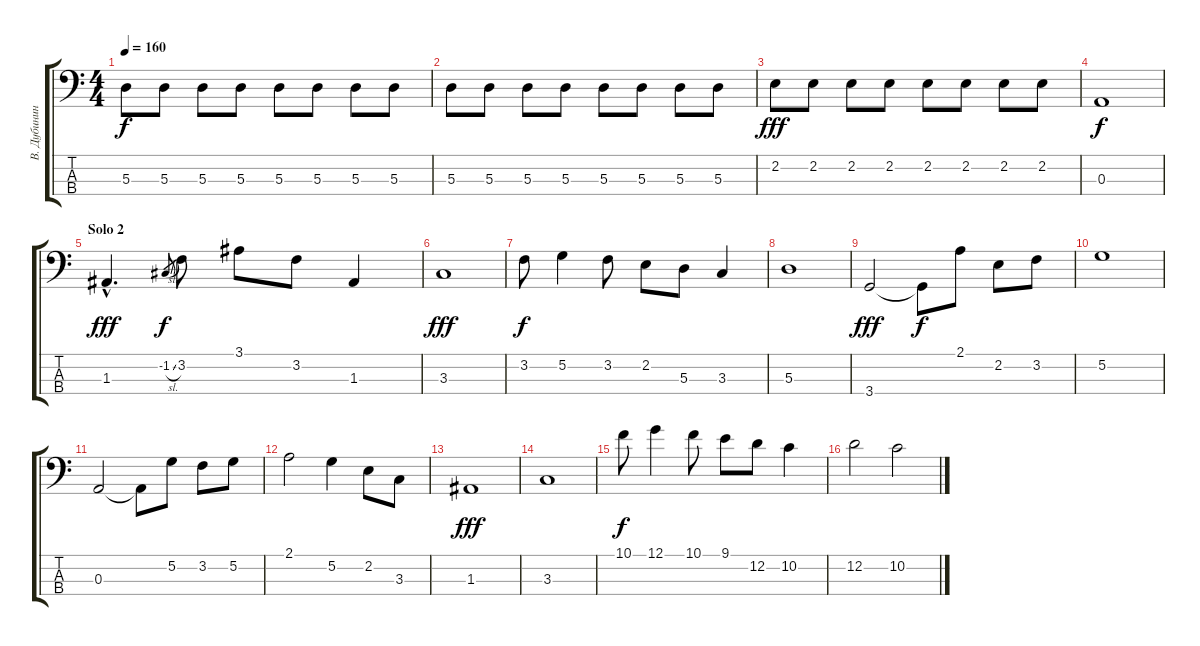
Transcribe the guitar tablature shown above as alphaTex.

\track ("В. Дубинин" "В. Дубинин") {instrument acousticbass}
\staff {score tabs}
\tuning (G2 D2 A1 E1) {hide}
\ts (4 4)
\tempo 160
\clef f4
\ks c
5.3.8{dy f} 5.3.8 5.3.8 5.3.8 5.3.8 5.3.8 5.3.8 5.3.8 |
5.3.8 5.3.8 5.3.8 5.3.8 5.3.8 5.3.8 5.3.8 5.3.8 |
2.2.8{dy fff} 2.2.8 2.2.8 2.2.8 2.2.8 2.2.8 2.2.8 2.2.8 |
0.3.1{dy f} |
\section ("" "Solo 2")
1.3{hac}.4{d dy fff} -1.2{sl}.8{gr dy f} 3.2.8 3.1.8 3.2.8 1.3.4 |
3.3.1{dy fff} |
3.2.8{dy f} 5.2.4 3.2.8 2.2.8 5.3.8 3.3.4 |
5.3.1 |
3.4.2{dy fff} 3.4{t}.8{dy f} 2.1.8 2.2.8 3.2.8 |
5.2.1 |
0.3.2 0.3{t}.8 5.2.8 3.2.8 5.2.8 |
2.1.2 5.2.4 2.2.8 3.3.8 |
1.3.1{dy fff} |
3.3.1 |
10.1.8{dy f} 12.1.4 10.1.8 9.1.8 12.2.8 10.2.4 |
12.2.2 10.2{ss}.2
